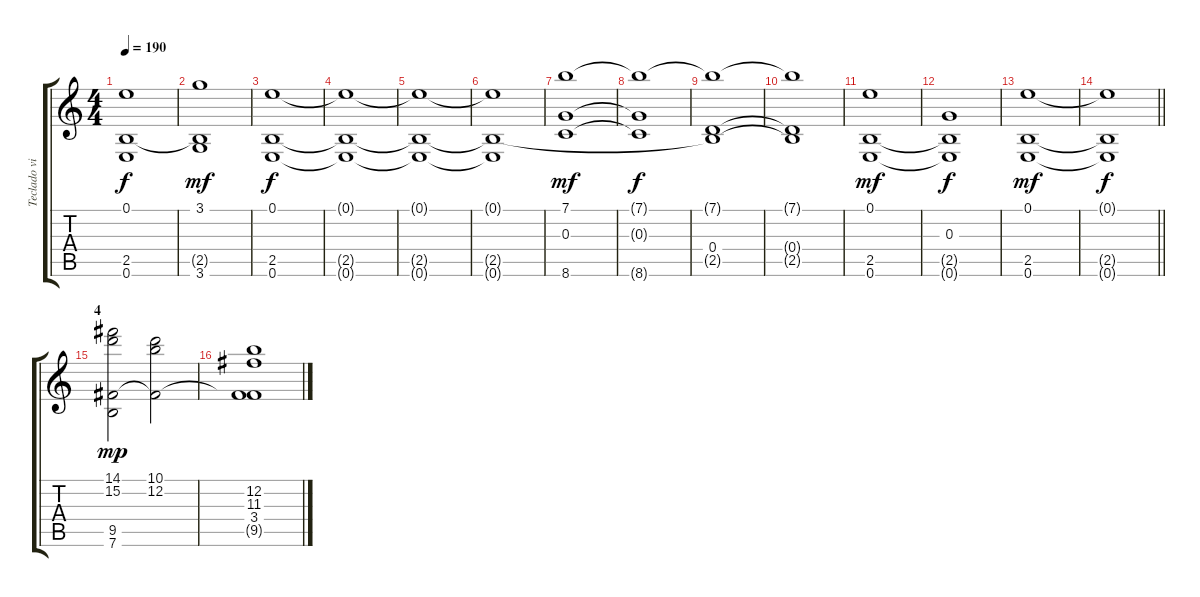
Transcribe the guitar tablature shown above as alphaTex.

\track ("Teclado viejo (?)/Cuerdas/Mandolina (FX)" "Teclado vi") {instrument acousticguitarsteel}
\staff {score tabs}
\tuning (E4 B3 G3 D3 A2 E2) {hide}
\ts (4 4)
\tempo 190
\clef g2
\ks c
(0.1{t} 2.5{t} 0.6{t}).1{dy f} |
(3.1 2.5{t} 3.6).1{dy mf} |
(0.1 2.5 0.6).1{dy f} |
(0.1{t} 2.5{t} 0.6{t}).1 |
(0.1{t} 2.5{t} 0.6{t}).1 |
(0.1{t} 2.5{t} 0.6{t}).1 |
(7.1 0.3 8.6).1{dy mf} |
(7.1{t} 0.3{t} 8.6{t}).1{dy f} |
(7.1{t} 0.4 2.5{t}).1 |
(7.1{t} 0.4{t} 2.5{t}).1 |
(0.1 2.5 0.6).1{dy mf} |
(0.3 2.5{t} 0.6{t}).1{dy f} |
(0.1 2.5 0.6).1{dy mf} |
\barLineRight lightlight
(0.1{t} 2.5{t} 0.6{t}).1{dy f} |
\section ("" "4")
(14.1 15.2 9.5 7.6).2{dy mp} (10.1 12.2 9.5{t}).2 |
(12.2 11.3 3.4 9.5{t}).1
